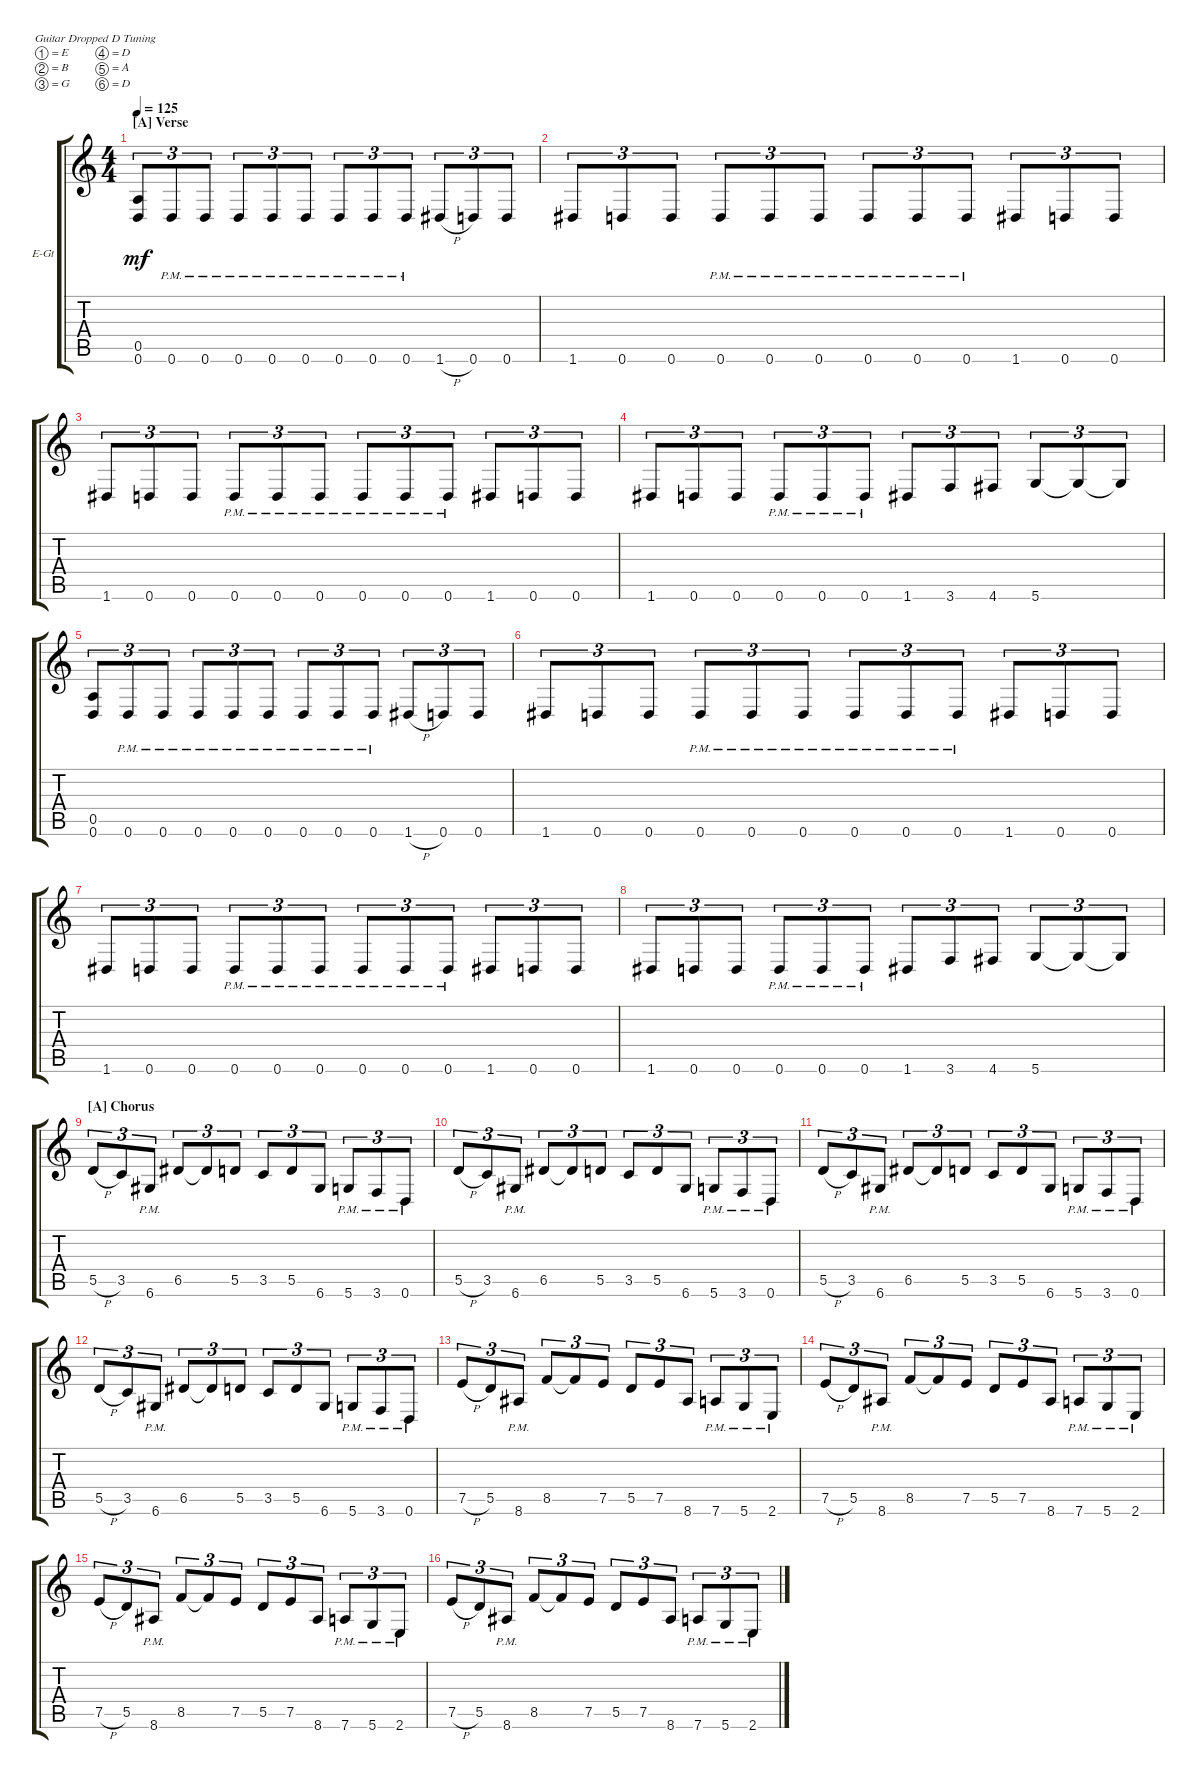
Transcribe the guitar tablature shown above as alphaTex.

\defaultSystemsLayout 4
\bracketExtendMode groupsimilarinstruments
\firstSystemTrackNameOrientation horizontal
\otherSystemsTrackNameOrientation horizontal
\track ("Rythem 2" "E-Gt") {instrument distortionguitar}
\staff {score tabs}
\tuning (E4 B3 G3 D3 A2 D2)
\ts (4 4)
\section ("A" "Verse")
\tempo 125
\clef g2
\scale
0.333333
\ks c
(0.6 0.5).8{tu (3 2) dy mf} 0.6{pm}.8{tu (3 2)} 0.6{pm}.8{tu (3 2)} 0.6{pm}.8{tu (3 2)} 0.6{pm}.8{tu (3 2)} 0.6{pm}.8{tu (3 2)} 0.6{pm}.8{tu (3 2)} 0.6{pm}.8{tu (3 2)} 0.6{pm}.8{tu (3 2)} 1.6{h}.8{tu (3 2)} 0.6.8{tu (3 2)} 0.6.8{tu (3 2)} |
\scale
0.333333 1.6.8{tu (3 2)} 0.6.8{tu (3 2)} 0.6.8{tu (3 2)} 0.6{pm}.8{tu (3 2)} 0.6{pm}.8{tu (3 2)} 0.6{pm}.8{tu (3 2)} 0.6{pm}.8{tu (3 2)} 0.6{pm}.8{tu (3 2)} 0.6{pm}.8{tu (3 2)} 1.6.8{tu (3 2)} 0.6.8{tu (3 2)} 0.6.8{tu (3 2)} |
\scale
0.333333 1.6.8{tu (3 2)} 0.6.8{tu (3 2)} 0.6.8{tu (3 2)} 0.6{pm}.8{tu (3 2)} 0.6{pm}.8{tu (3 2)} 0.6{pm}.8{tu (3 2)} 0.6{pm}.8{tu (3 2)} 0.6{pm}.8{tu (3 2)} 0.6{pm}.8{tu (3 2)} 1.6.8{tu (3 2)} 0.6.8{tu (3 2)} 0.6.8{tu (3 2)} |
\scale
0.333333 1.6.8{tu (3 2)} 0.6.8{tu (3 2)} 0.6.8{tu (3 2)} 0.6{pm}.8{tu (3 2)} 0.6{pm}.8{tu (3 2)} 0.6{pm}.8{tu (3 2)} 1.6.8{tu (3 2)} 3.6.8{tu (3 2)} 4.6.8{tu (3 2)} 5.6.8{tu (3 2)} 5.6{t}.8{tu (3 2)} 5.6{t}.8{tu (3 2)} |
\scale
0.333333 (0.6 0.5).8{tu (3 2)} 0.6{pm}.8{tu (3 2)} 0.6{pm}.8{tu (3 2)} 0.6{pm}.8{tu (3 2)} 0.6{pm}.8{tu (3 2)} 0.6{pm}.8{tu (3 2)} 0.6{pm}.8{tu (3 2)} 0.6{pm}.8{tu (3 2)} 0.6{pm}.8{tu (3 2)} 1.6{h}.8{tu (3 2)} 0.6.8{tu (3 2)} 0.6.8{tu (3 2)} |
\scale
0.333333 1.6.8{tu (3 2)} 0.6.8{tu (3 2)} 0.6.8{tu (3 2)} 0.6{pm}.8{tu (3 2)} 0.6{pm}.8{tu (3 2)} 0.6{pm}.8{tu (3 2)} 0.6{pm}.8{tu (3 2)} 0.6{pm}.8{tu (3 2)} 0.6{pm}.8{tu (3 2)} 1.6.8{tu (3 2)} 0.6.8{tu (3 2)} 0.6.8{tu (3 2)} |
\scale
0.333333 1.6.8{tu (3 2)} 0.6.8{tu (3 2)} 0.6.8{tu (3 2)} 0.6{pm}.8{tu (3 2)} 0.6{pm}.8{tu (3 2)} 0.6{pm}.8{tu (3 2)} 0.6{pm}.8{tu (3 2)} 0.6{pm}.8{tu (3 2)} 0.6{pm}.8{tu (3 2)} 1.6.8{tu (3 2)} 0.6.8{tu (3 2)} 0.6.8{tu (3 2)} |
\scale
0.333333 1.6.8{tu (3 2)} 0.6.8{tu (3 2)} 0.6.8{tu (3 2)} 0.6{pm}.8{tu (3 2)} 0.6{pm}.8{tu (3 2)} 0.6{pm}.8{tu (3 2)} 1.6.8{tu (3 2)} 3.6.8{tu (3 2)} 4.6.8{tu (3 2)} 5.6.8{tu (3 2)} 5.6{t}.8{tu (3 2)} 5.6{t}.8{tu (3 2)} |
\section ("A" "Chorus")
\scale
0.333333 5.5{h}.8{tu (3 2)} 3.5.8{tu (3 2)} 6.6{pm}.8{tu (3 2)} 6.5.8{tu (3 2)} 6.5{t}.8{tu (3 2)} 5.5.8{tu (3 2)} 3.5.8{tu (3 2)} 5.5.8{tu (3 2)} 6.6.8{tu (3 2)} 5.6{pm}.8{tu (3 2)} 3.6{pm}.8{tu (3 2)} 0.6{pm}.8{tu (3 2)} |
\scale
0.333333 5.5{h}.8{tu (3 2)} 3.5.8{tu (3 2)} 6.6{pm}.8{tu (3 2)} 6.5.8{tu (3 2)} 6.5{t}.8{tu (3 2)} 5.5.8{tu (3 2)} 3.5.8{tu (3 2)} 5.5.8{tu (3 2)} 6.6.8{tu (3 2)} 5.6{pm}.8{tu (3 2)} 3.6{pm}.8{tu (3 2)} 0.6{pm}.8{tu (3 2)} |
\scale
0.333333 5.5{h}.8{tu (3 2)} 3.5.8{tu (3 2)} 6.6{pm}.8{tu (3 2)} 6.5.8{tu (3 2)} 6.5{t}.8{tu (3 2)} 5.5.8{tu (3 2)} 3.5.8{tu (3 2)} 5.5.8{tu (3 2)} 6.6.8{tu (3 2)} 5.6{pm}.8{tu (3 2)} 3.6{pm}.8{tu (3 2)} 0.6{pm}.8{tu (3 2)} |
\scale
0.333333 5.5{h}.8{tu (3 2)} 3.5.8{tu (3 2)} 6.6{pm}.8{tu (3 2)} 6.5.8{tu (3 2)} 6.5{t}.8{tu (3 2)} 5.5.8{tu (3 2)} 3.5.8{tu (3 2)} 5.5.8{tu (3 2)} 6.6.8{tu (3 2)} 5.6{pm}.8{tu (3 2)} 3.6{pm}.8{tu (3 2)} 0.6{pm}.8{tu (3 2)} |
\scale
0.333333 7.5{h}.8{tu (3 2)} 5.5.8{tu (3 2)} 8.6{pm}.8{tu (3 2)} 8.5.8{tu (3 2)} 8.5{t}.8{tu (3 2)} 7.5.8{tu (3 2)} 5.5.8{tu (3 2)} 7.5.8{tu (3 2)} 8.6.8{tu (3 2)} 7.6{pm}.8{tu (3 2)} 5.6{pm}.8{tu (3 2)} 2.6{pm}.8{tu (3 2)} |
\scale
0.333333 7.5{h}.8{tu (3 2)} 5.5.8{tu (3 2)} 8.6{pm}.8{tu (3 2)} 8.5.8{tu (3 2)} 8.5{t}.8{tu (3 2)} 7.5.8{tu (3 2)} 5.5.8{tu (3 2)} 7.5.8{tu (3 2)} 8.6.8{tu (3 2)} 7.6{pm}.8{tu (3 2)} 5.6{pm}.8{tu (3 2)} 2.6{pm}.8{tu (3 2)} |
\scale
0.333333 7.5{h}.8{tu (3 2)} 5.5.8{tu (3 2)} 8.6{pm}.8{tu (3 2)} 8.5.8{tu (3 2)} 8.5{t}.8{tu (3 2)} 7.5.8{tu (3 2)} 5.5.8{tu (3 2)} 7.5.8{tu (3 2)} 8.6.8{tu (3 2)} 7.6{pm}.8{tu (3 2)} 5.6{pm}.8{tu (3 2)} 2.6{pm}.8{tu (3 2)} |
\scale
0.333333 7.5{h}.8{tu (3 2)} 5.5.8{tu (3 2)} 8.6{pm}.8{tu (3 2)} 8.5.8{tu (3 2)} 8.5{t}.8{tu (3 2)} 7.5.8{tu (3 2)} 5.5.8{tu (3 2)} 7.5.8{tu (3 2)} 8.6.8{tu (3 2)} 7.6{pm}.8{tu (3 2)} 5.6{pm}.8{tu (3 2)} 2.6{pm}.8{tu (3 2)}
